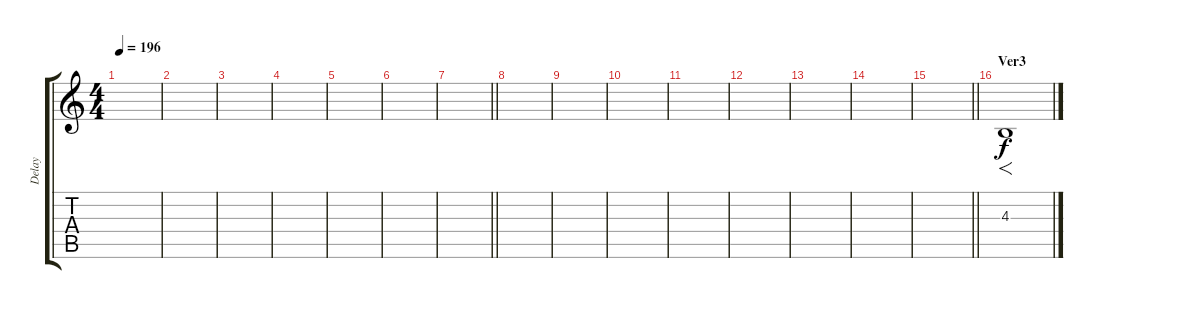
\track ("Delay" "Delay") {instrument stringensemble1}
\staff {score tabs}
\tuning (E4 B3 G3 D3 A2 E2) {hide}
\ts (4 4)
\tempo 196
\clef g2
\ks c
|
|
|
|
|
|
\barLineRight lightlight
|
\section ("" "")
|
|
|
|
|
|
|
\barLineRight lightlight
|
\section ("" "Ver3")
4.3.1{f}
